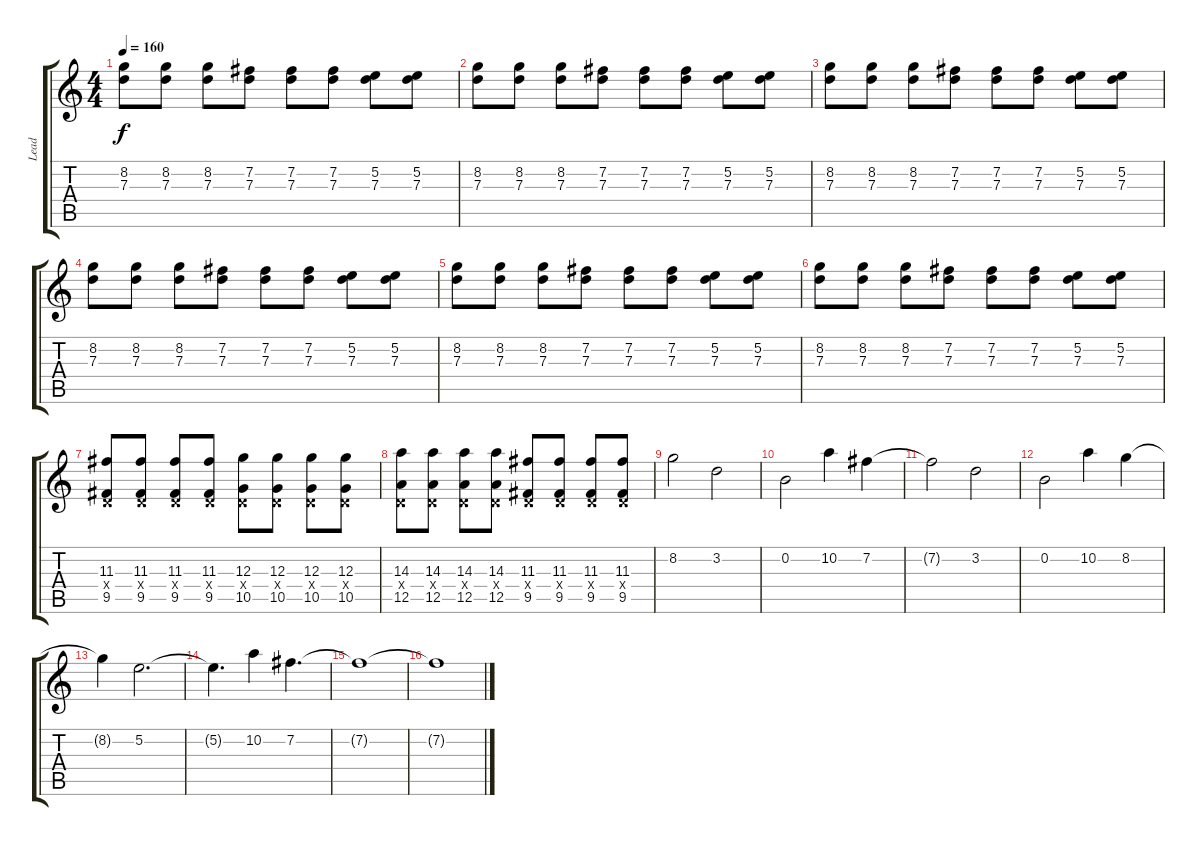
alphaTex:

\track ("Lead" "Lead") {instrument acousticguitarsteel}
\staff {score tabs}
\tuning (E4 B3 G3 D3 A2 E2) {hide}
\ts (4 4)
\tempo 160
\clef g2
\ks c
(8.2 7.3).8{dy f} (8.2 7.3).8 (8.2 7.3).8 (7.2 7.3).8 (7.2 7.3).8 (7.2 7.3).8 (5.2 7.3).8 (5.2 7.3).8 |
(8.2 7.3).8 (8.2 7.3).8 (8.2 7.3).8 (7.2 7.3).8 (7.2 7.3).8 (7.2 7.3).8 (5.2 7.3).8 (5.2 7.3).8 |
(8.2 7.3).8 (8.2 7.3).8 (8.2 7.3).8 (7.2 7.3).8 (7.2 7.3).8 (7.2 7.3).8 (5.2 7.3).8 (5.2 7.3).8 |
(8.2 7.3).8 (8.2 7.3).8 (8.2 7.3).8 (7.2 7.3).8 (7.2 7.3).8 (7.2 7.3).8 (5.2 7.3).8 (5.2 7.3).8 |
(8.2 7.3).8 (8.2 7.3).8 (8.2 7.3).8 (7.2 7.3).8 (7.2 7.3).8 (7.2 7.3).8 (5.2 7.3).8 (5.2 7.3).8 |
(8.2 7.3).8 (8.2 7.3).8 (8.2 7.3).8 (7.2 7.3).8 (7.2 7.3).8 (7.2 7.3).8 (5.2 7.3).8 (5.2 7.3).8 |
(11.3 0.4{x} 9.5).8 (11.3 0.4{x} 9.5).8 (11.3 0.4{x} 9.5).8 (11.3 0.4{x} 9.5).8 (12.3 0.4{x} 10.5).8 (12.3 0.4{x} 10.5).8 (12.3 0.4{x} 10.5).8 (12.3 0.4{x} 10.5).8 |
(14.3 0.4{x} 12.5).8 (14.3 0.4{x} 12.5).8 (14.3 0.4{x} 12.5).8 (14.3 0.4{x} 12.5).8 (11.3 0.4{x} 9.5).8 (11.3 0.4{x} 9.5).8 (11.3 0.4{x} 9.5).8 (11.3 0.4{x} 9.5).8 |
8.2.2 3.2.2 |
0.2.2 10.2.4 7.2.4 |
7.2{t}.2 3.2.2 |
0.2.2 10.2.4 8.2.4 |
8.2{t}.4 5.2.2{d} |
5.2{t}.4{d} 10.2.4 7.2.4{d} |
7.2{t}.1 |
7.2{t}.1
